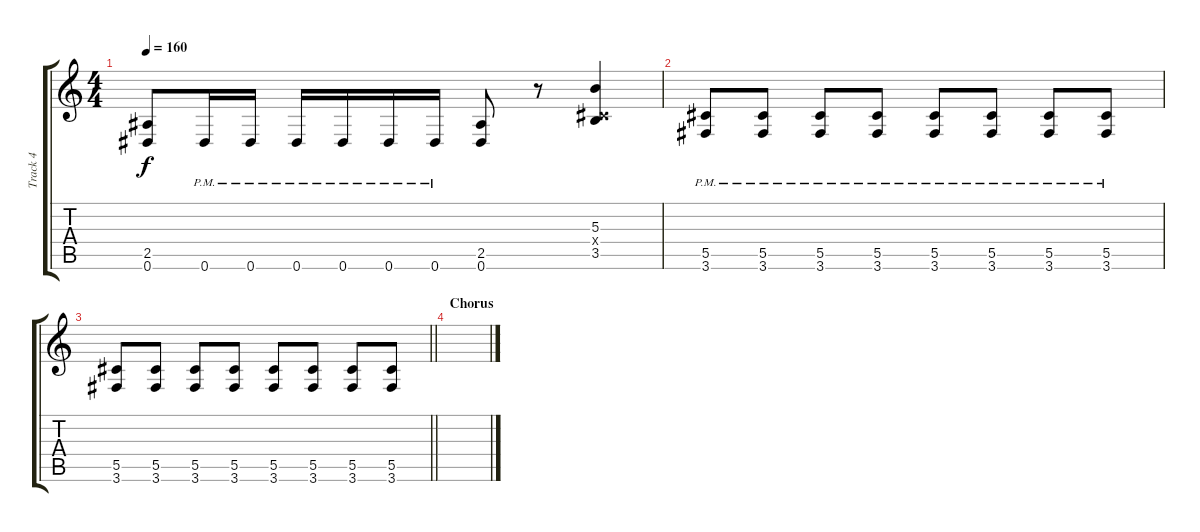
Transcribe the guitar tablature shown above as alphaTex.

\track ("Track 4" "Track 4") {instrument overdrivenguitar}
\staff {score tabs}
\tuning (Eb4 Bb3 Gb3 Db3 Ab2 Eb2) {hide}
\ts (4 4)
\tempo 160
\clef g2
\ks c
(2.5 0.6).8{dy f} 0.6{pm}.16 0.6{pm}.16 0.6{pm}.16 0.6{pm}.16 0.6{pm}.16 0.6{pm}.16 (2.5 0.6).8 r.8 (5.3 0.4{x} 3.5).4 |
(5.5{pm} 3.6{pm}).8 (5.5{pm} 3.6{pm}).8 (5.5{pm} 3.6{pm}).8 (5.5{pm} 3.6{pm}).8 (5.5{pm} 3.6{pm}).8 (5.5{pm} 3.6{pm}).8 (5.5{pm} 3.6{pm}).8 (5.5{pm} 3.6{pm}).8 |
\barLineRight lightlight
(5.5 3.6).8 (5.5 3.6).8 (5.5 3.6).8 (5.5 3.6).8 (5.5 3.6).8 (5.5 3.6).8 (5.5 3.6).8 (5.5 3.6).8 |
\section ("" "Chorus")
